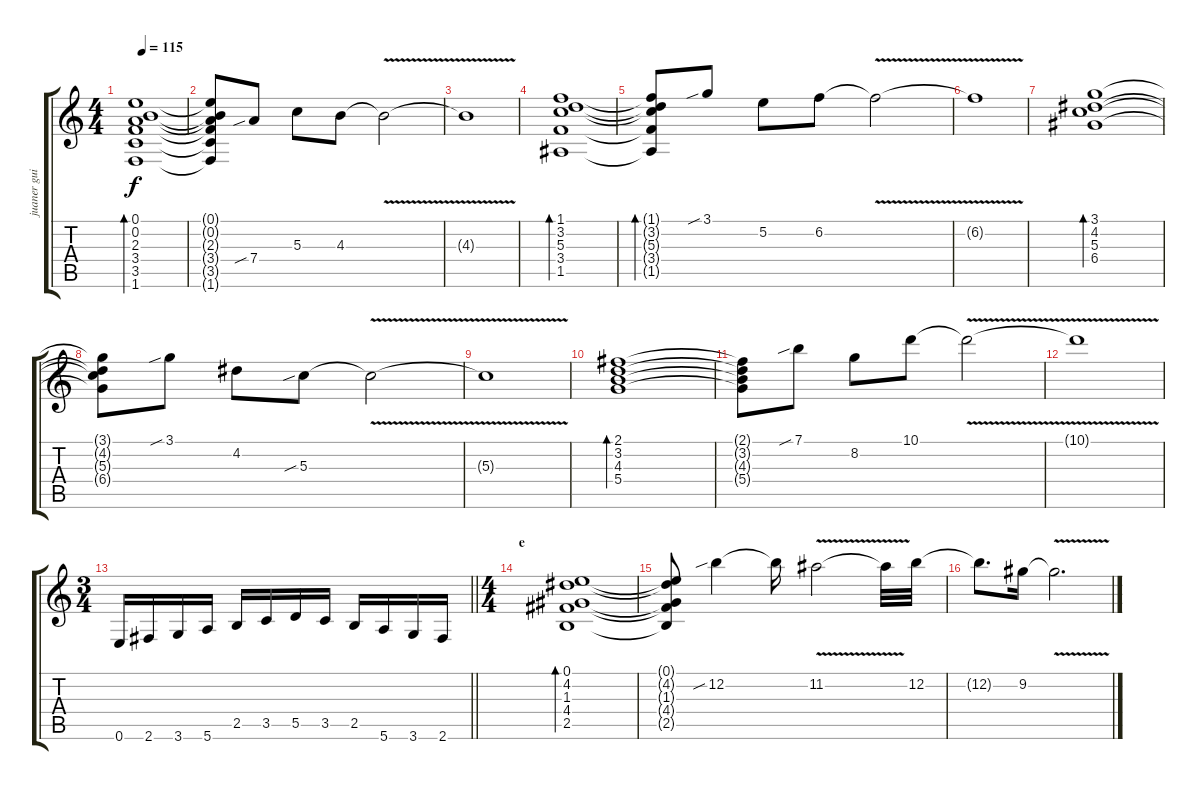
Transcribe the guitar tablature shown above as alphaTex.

\track ("juaner guitar" "juaner gui") {instrument distortionguitar}
\staff {score tabs}
\tuning (E4 B3 G3 D3 A2 E2) {hide}
\ts (4 4)
\tempo 115
\clef g2
\ks c
(0.1 0.2 2.3 3.4 3.5 1.6).1{bd 480 dy f} |
(0.1{t} 0.2{t} 2.3{t} 3.4{t} 3.5{t} 1.6{t}).8 7.4{sib}.8 5.3.8 4.3.8 4.3{v t}.2 |
4.3{v t}.1 |
(1.1 3.2 5.3 3.4 1.5).1{bd 240} |
(1.1{t} 3.2{t} 5.3{t} 3.4{t} 1.5{t}).8{bd 240} 3.1{sib}.8 5.2.8 6.2.8 6.2{v t}.2 |
6.2{v t}.1 |
(3.1 4.2 5.3 6.4).1{bd 240} |
(3.1{t} 4.2{t} 5.3{t} 6.4{t}).8 3.1{sib}.8 4.2.8 5.3{sib}.8 5.3{v t}.2 |
5.3{v t}.1 |
(2.1 3.2 4.3 5.4).1{bd 240} |
(2.1{t} 3.2{t} 4.3{t} 5.4{t}).8 7.1{sib}.8 8.2.8 10.1.8 10.1{v t}.2 |
10.1{t}.1 |
\ts (3 4)
\barLineRight lightlight
0.6.16 2.6.16 3.6.16 5.6.16 2.5.16 3.5.16 5.5.16 3.5.16 2.5.16 5.6.16 3.6.16 2.6.16 |
\ts (4 4)
\section ("" "e")
(0.1 4.2 1.3 4.4 2.5).1{bd 480} |
(0.1{t} 4.2{t} 1.3{t} 4.4{t} 2.5{t}).8 12.2{sib}.4 12.2{t}.16 11.2{v}.2 11.2{t}.32 12.2.32 |
12.2{t}.8{d} 9.2.16 9.2{v t}.2{d}
